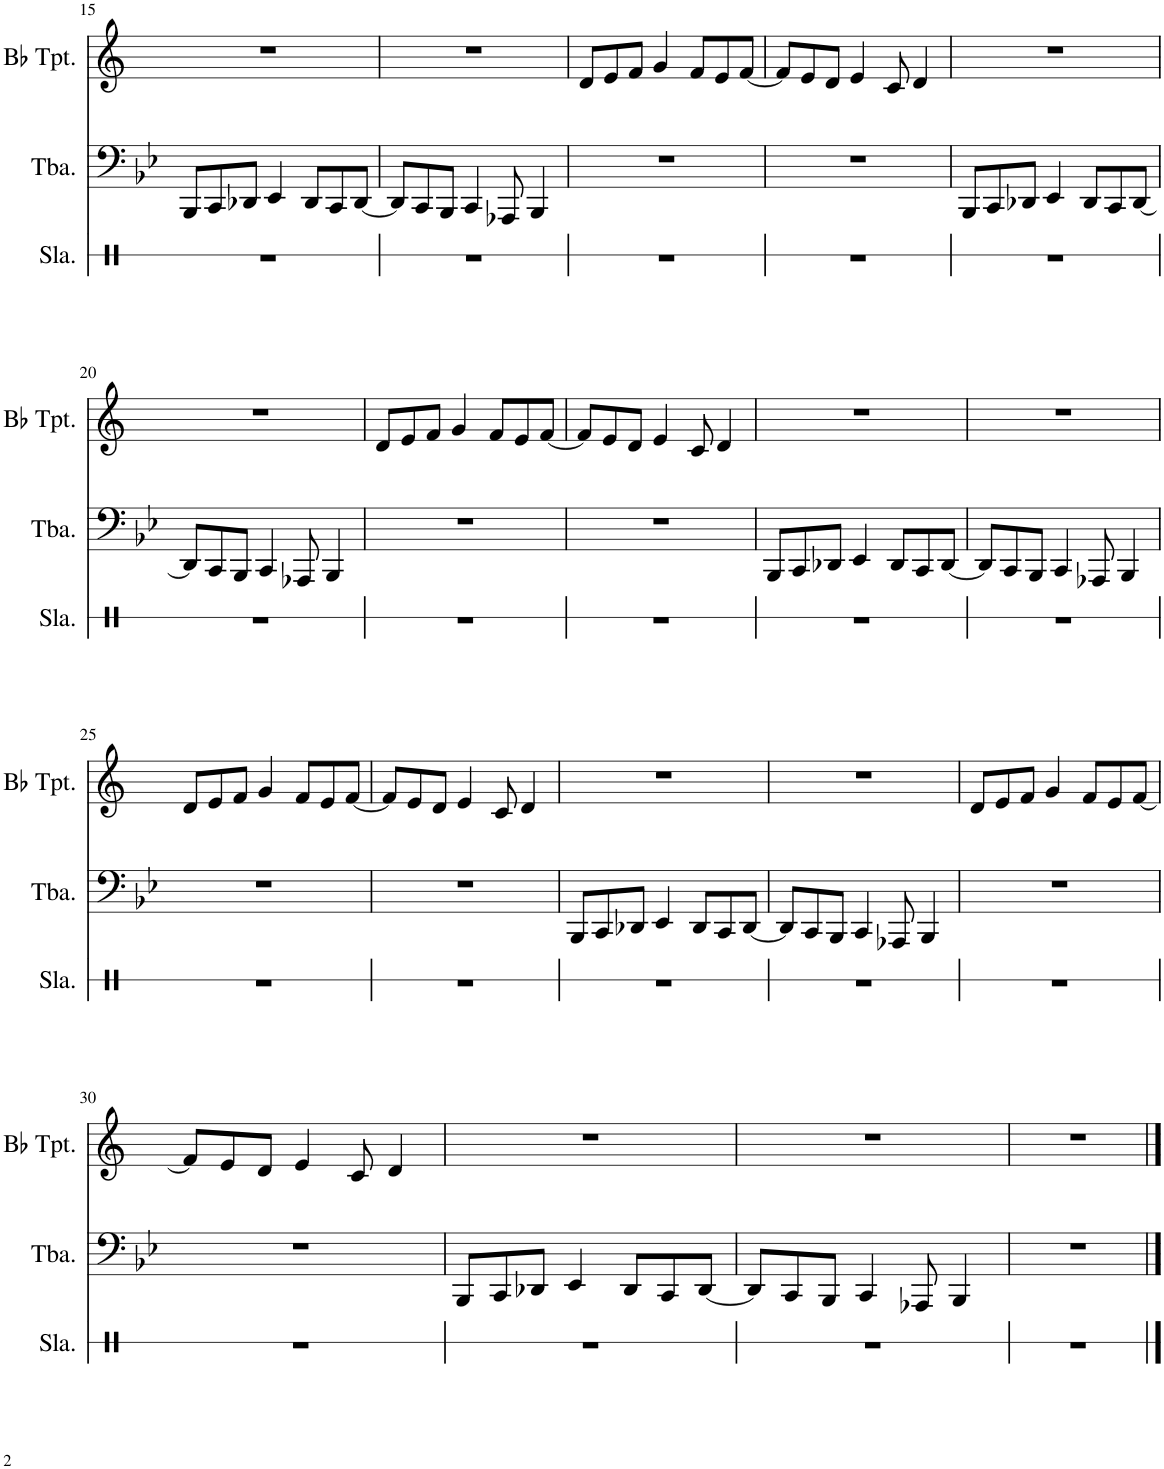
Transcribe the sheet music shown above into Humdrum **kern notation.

**kern	**kern	**kern
*part3	*part2	*part1
*staff3	*staff2	*staff1
*I"Slap	*I"Tuba	*I"Bb Trumpet
*I'Sla.	*I'Tba.	*I'Bb Tpt.
!!LO:PB:g=z
*clefX	*clefF4	*clefG2
*	*	*Trd1c2
*k[]	*k[b-e-]	*k[]
*M4/4	*M4/4	*M4/4
=15	=15	=15
1r	8BBB-/L	1r
.	8CC/	.
.	8DD-X/J	.
.	4EE-/	.
.	8DD-/L	.
.	8CC/	.
.	[8DD-/J	.
=16	=16	=16
1r	8DD-/L]	1r
.	8CC/	.
.	8BBB-/J	.
.	4CC/	.
.	8AAA-X/	.
.	4BBB-/	.
=17	=17	=17
1r	1r	8d/L
.	.	8e/
.	.	8f/J
.	.	4g/
.	.	8f/L
.	.	8e/
.	.	[8f/J
=18	=18	=18
1r	1r	8f/L]
.	.	8e/
.	.	8d/J
.	.	4e/
.	.	8c/
.	.	4d/
=19	=19	=19
1r	8BBB-/L	1r
.	8CC/	.
.	8DD-X/J	.
.	4EE-/	.
.	8DD-/L	.
.	8CC/	.
.	[8DD-/J	.
!!LO:LB:g=z
=20	=20	=20
1r	8DD-/L]	1r
.	8CC/	.
.	8BBB-/J	.
.	4CC/	.
.	8AAA-X/	.
.	4BBB-/	.
=21	=21	=21
1r	1r	8d/L
.	.	8e/
.	.	8f/J
.	.	4g/
.	.	8f/L
.	.	8e/
.	.	[8f/J
=22	=22	=22
1r	1r	8f/L]
.	.	8e/
.	.	8d/J
.	.	4e/
.	.	8c/
.	.	4d/
=23	=23	=23
1r	8BBB-/L	1r
.	8CC/	.
.	8DD-X/J	.
.	4EE-/	.
.	8DD-/L	.
.	8CC/	.
.	[8DD-/J	.
=24	=24	=24
1r	8DD-/L]	1r
.	8CC/	.
.	8BBB-/J	.
.	4CC/	.
.	8AAA-X/	.
.	4BBB-/	.
!!LO:LB:g=z
=25	=25	=25
1r	1r	8d/L
.	.	8e/
.	.	8f/J
.	.	4g/
.	.	8f/L
.	.	8e/
.	.	[8f/J
=26	=26	=26
1r	1r	8f/L]
.	.	8e/
.	.	8d/J
.	.	4e/
.	.	8c/
.	.	4d/
=27	=27	=27
1r	8BBB-/L	1r
.	8CC/	.
.	8DD-X/J	.
.	4EE-/	.
.	8DD-/L	.
.	8CC/	.
.	[8DD-/J	.
=28	=28	=28
1r	8DD-/L]	1r
.	8CC/	.
.	8BBB-/J	.
.	4CC/	.
.	8AAA-X/	.
.	4BBB-/	.
=29	=29	=29
1r	1r	8d/L
.	.	8e/
.	.	8f/J
.	.	4g/
.	.	8f/L
.	.	8e/
.	.	[8f/J
!!LO:LB:g=z
=30	=30	=30
1r	1r	8f/L]
.	.	8e/
.	.	8d/J
.	.	4e/
.	.	8c/
.	.	4d/
=31	=31	=31
1r	8BBB-/L	1r
.	8CC/	.
.	8DD-X/J	.
.	4EE-/	.
.	8DD-/L	.
.	8CC/	.
.	[8DD-/J	.
=32	=32	=32
1r	8DD-/L]	1r
.	8CC/	.
.	8BBB-/J	.
.	4CC/	.
.	8AAA-X/	.
.	4BBB-/	.
=33	=33	=33
1r	1r	1r
==	==	==
*-	*-	*-
